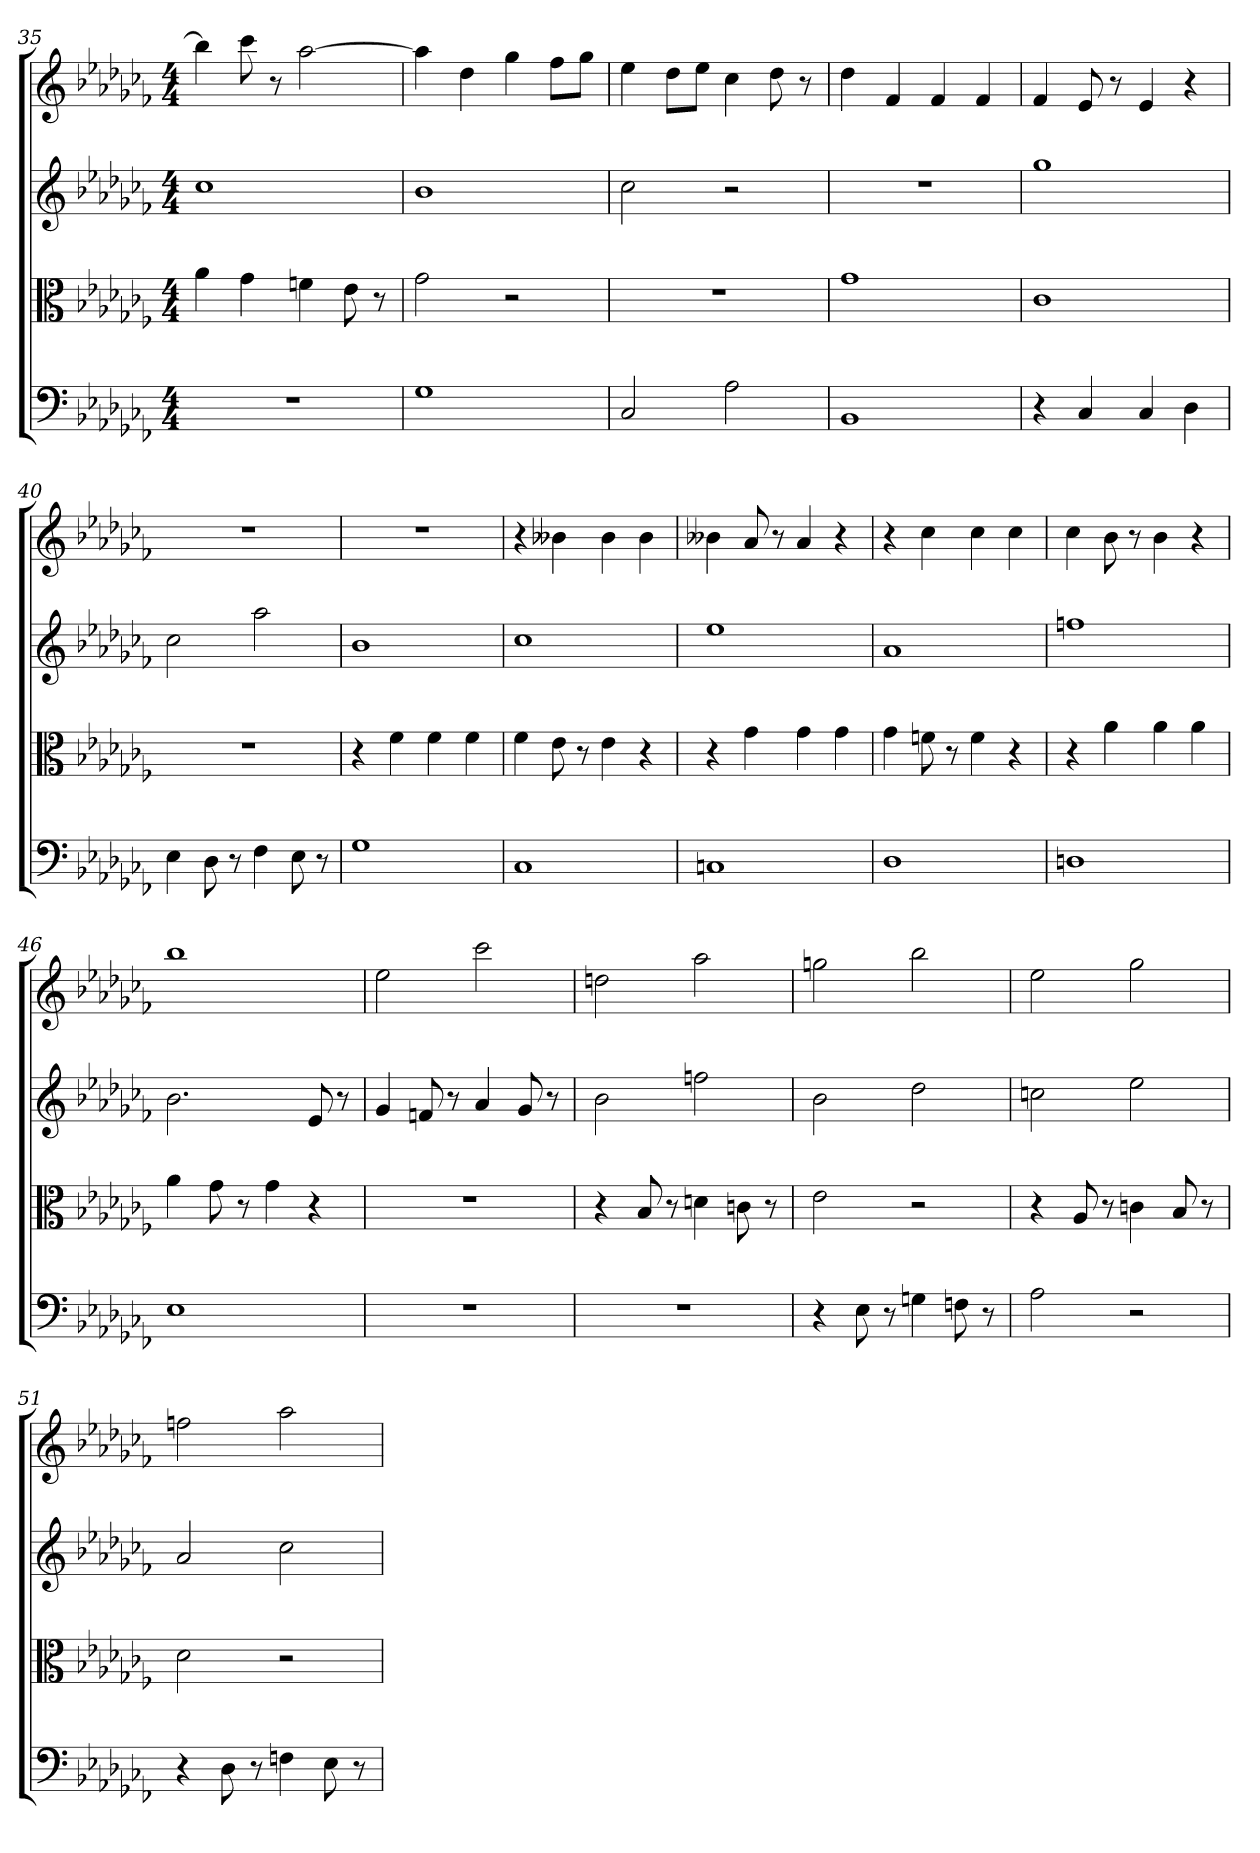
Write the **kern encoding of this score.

**kern	**kern	**kern	**kern
*part4	*part3	*part2	*part1
*staff4	*staff3	*staff2	*staff1
*clefF4	*clefC3	*clefG2	*clefG2
*k[b-e-a-d-g-c-f-]	*k[b-e-a-d-g-c-f-]	*k[b-e-a-d-g-c-f-]	*k[b-e-a-d-g-c-f-]
*a-:	*a-:	*a-:	*a-:
*M4/4	*M4/4	*M4/4	*M4/4
=35	=35	=35	=35
1r	4a-	1cc-	4bb-]
.	4g-	.	8ccc-
.	.	.	8r
.	4fn	.	[2aa-
.	8e-	.	.
.	8r	.	.
=36	=36	=36	=36
1G-	2g-	1b-	4aa-]
.	.	.	4dd-
.	2r	.	4gg-
.	.	.	8ff-\L
.	.	.	8gg-\J
=37	=37	=37	=37
2C-	1r	2cc-	4ee-
.	.	.	8dd-\L
.	.	.	8ee-\J
2A-	.	2r	4cc-
.	.	.	8dd-
.	.	.	8r
=38	=38	=38	=38
1BB-	1g-	1r	4dd-
.	.	.	4f-
.	.	.	4f-
.	.	.	4f-
=39	=39	=39	=39
4r	1c-	1gg-	4f-
4C-	.	.	8e-
.	.	.	8r
4C-	.	.	4e-
4D-	.	.	4r
=40	=40	=40	=40
4E-	1r	2cc-	1r
8D-	.	.	.
8r	.	.	.
4F-	.	2aa-	.
8E-	.	.	.
8r	.	.	.
=41	=41	=41	=41
1G-	4r	1b-	1r
.	4f-	.	.
.	4f-	.	.
.	4f-	.	.
=42	=42	=42	=42
1C-	4f-	1cc-	4r
.	8e-	.	4b--X
.	8r	.	.
.	4e-	.	4b--
.	4r	.	4b--
=43	=43	=43	=43
1Cn	4r	1ee-	4b--X
.	4g-	.	8a-
.	.	.	8r
.	4g-	.	4a-
.	4g-	.	4r
=44	=44	=44	=44
1D-	4g-	1a-	4r
.	8fn	.	4cc-
.	8r	.	.
.	4f	.	4cc-
.	4r	.	4cc-
=45	=45	=45	=45
1Dn	4r	1ffn	4cc-
.	4a-	.	8b-
.	.	.	8r
.	4a-	.	4b-
.	4a-	.	4r
=46	=46	=46	=46
1E-	4a-	2.b-	1bb-
.	8g-	.	.
.	8r	.	.
.	4g-	.	.
.	4r	8e-	.
.	.	8r	.
=47	=47	=47	=47
1r	1r	4g-	2ee-
.	.	8fn	.
.	.	8r	.
.	.	4a-	2ccc-
.	.	8g-	.
.	.	8r	.
=48	=48	=48	=48
1r	4r	2b-	2ddn
.	8B-	.	.
.	8r	.	.
.	4dn	2ffn	2aa-
.	8cn	.	.
.	8r	.	.
=49	=49	=49	=49
4r	2e-	2b-	2ggn
8E-	.	.	.
8r	.	.	.
4Gn	2r	2dd-	2bb-
8Fn	.	.	.
8r	.	.	.
=50	=50	=50	=50
2A-	4r	2ccn	2ee-
.	8A-	.	.
.	8r	.	.
2r	4cn	2ee-	2gg-
.	8B-	.	.
.	8r	.	.
=51	=51	=51	=51
4r	2d-	2a-	2ffn
8D-	.	.	.
8r	.	.	.
4Fn	2r	2cc-	2aa-
8E-	.	.	.
8r	.	.	.
=	=	=	=
*-	*-	*-	*-
